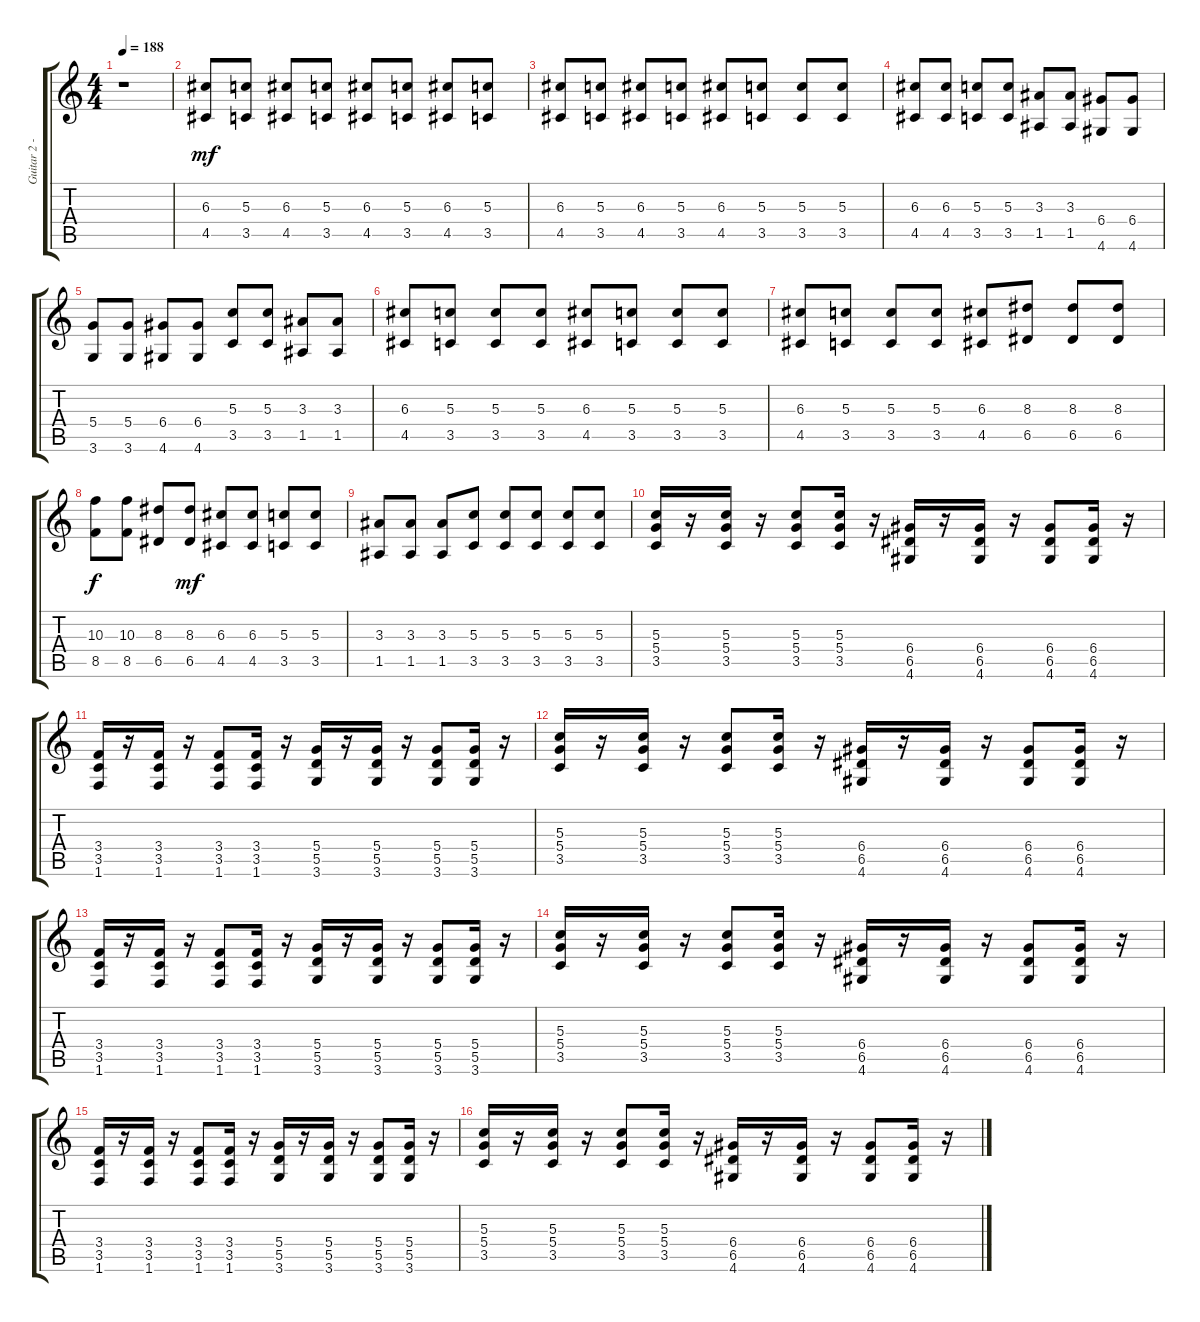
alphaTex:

\track ("Guitar 2 - Jim" "Guitar 2 -") {instrument distortionguitar}
\staff {score tabs}
\tuning (E4 B3 G3 D3 A2 E2) {hide}
\ts (4 4)
\tempo 188
\clef g2
\ks c
r.1{dy mf instrument distortionguitar} |
(6.3 4.5).8 (5.3 3.5).8 (6.3 4.5).8 (5.3 3.5).8 (6.3 4.5).8 (5.3 3.5).8 (6.3 4.5).8 (5.3 3.5).8 |
(6.3 4.5).8 (5.3 3.5).8 (6.3 4.5).8 (5.3 3.5).8 (6.3 4.5).8 (5.3 3.5).8 (5.3 3.5).8 (5.3 3.5).8 |
(6.3 4.5).8 (6.3 4.5).8 (5.3 3.5).8 (5.3 3.5).8 (3.3 1.5).8 (3.3 1.5).8 (6.4 4.6).8 (6.4 4.6).8 |
(5.4 3.6).8 (5.4 3.6).8 (6.4 4.6).8 (6.4 4.6).8 (5.3 3.5).8 (5.3 3.5).8 (3.3 1.5).8 (3.3 1.5).8 |
(6.3 4.5).8 (5.3 3.5).8 (5.3 3.5).8 (5.3 3.5).8 (6.3 4.5).8 (5.3 3.5).8 (5.3 3.5).8 (5.3 3.5).8 |
(6.3 4.5).8 (5.3 3.5).8 (5.3 3.5).8 (5.3 3.5).8 (6.3 4.5).8 (8.3 6.5).8 (8.3 6.5).8 (8.3 6.5).8 |
(10.3 8.5).8{dy f} (10.3 8.5).8 (8.3 6.5).8 (8.3 6.5).8{dy mf} (6.3 4.5).8 (6.3 4.5).8 (5.3 3.5).8 (5.3 3.5).8 |
(3.3 1.5).8 (3.3 1.5).8 (3.3 1.5).8 (5.3 3.5).8 (5.3 3.5).8 (5.3 3.5).8 (5.3 3.5).8 (5.3 3.5).8 |
(5.3 5.4 3.5).16 r.16 (5.3 5.4 3.5).16 r.16 (5.3 5.4 3.5).8 (5.3 5.4 3.5).16 r.16 (6.4 6.5 4.6).16 r.16 (6.4 6.5 4.6).16 r.16 (6.4 6.5 4.6).8 (6.4 6.5 4.6).16 r.16 |
(3.4 3.5 1.6).16 r.16 (3.4 3.5 1.6).16 r.16 (3.4 3.5 1.6).8 (3.4 3.5 1.6).16 r.16 (5.4 5.5 3.6).16 r.16 (5.4 5.5 3.6).16 r.16 (5.4 5.5 3.6).8 (5.4 5.5 3.6).16 r.16 |
(5.3 5.4 3.5).16 r.16 (5.3 5.4 3.5).16 r.16 (5.3 5.4 3.5).8 (5.3 5.4 3.5).16 r.16 (6.4 6.5 4.6).16 r.16 (6.4 6.5 4.6).16 r.16 (6.4 6.5 4.6).8 (6.4 6.5 4.6).16 r.16 |
(3.4 3.5 1.6).16 r.16 (3.4 3.5 1.6).16 r.16 (3.4 3.5 1.6).8 (3.4 3.5 1.6).16 r.16 (5.4 5.5 3.6).16 r.16 (5.4 5.5 3.6).16 r.16 (5.4 5.5 3.6).8 (5.4 5.5 3.6).16 r.16 |
(5.3 5.4 3.5).16 r.16 (5.3 5.4 3.5).16 r.16 (5.3 5.4 3.5).8 (5.3 5.4 3.5).16 r.16 (6.4 6.5 4.6).16 r.16 (6.4 6.5 4.6).16 r.16 (6.4 6.5 4.6).8 (6.4 6.5 4.6).16 r.16 |
(3.4 3.5 1.6).16 r.16 (3.4 3.5 1.6).16 r.16 (3.4 3.5 1.6).8 (3.4 3.5 1.6).16 r.16 (5.4 5.5 3.6).16 r.16 (5.4 5.5 3.6).16 r.16 (5.4 5.5 3.6).8 (5.4 5.5 3.6).16 r.16 |
(5.3 5.4 3.5).16 r.16 (5.3 5.4 3.5).16 r.16 (5.3 5.4 3.5).8 (5.3 5.4 3.5).16 r.16 (6.4 6.5 4.6).16 r.16 (6.4 6.5 4.6).16 r.16 (6.4 6.5 4.6).8 (6.4 6.5 4.6).16 r.16
